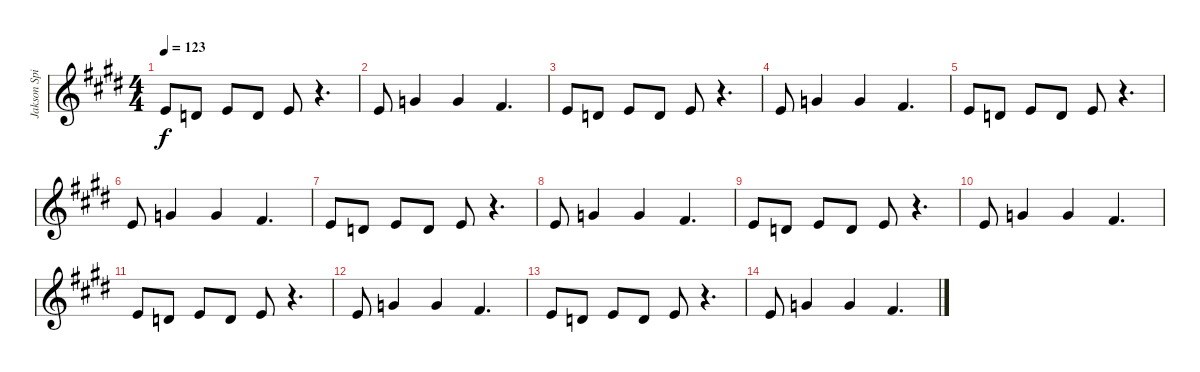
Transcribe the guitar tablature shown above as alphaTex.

\track ("Jakson Spires Vocals" "Jakson Spi") {instrument reedorgan}
\staff {score}
\tuning (E4 B3 G3 D3 A2 E2) {hide}
\ts (4 4)
\tempo 123
\clef g2
\ks e
9.3.8{dy f} 7.3.8 9.3.8 7.3.8 9.3.8 r.4{d} |
9.3.8 8.2.4 8.2.4 7.2.4{d} |
9.3.8 7.3.8 9.3.8 7.3.8 9.3.8 r.4{d} |
9.3.8 8.2.4 8.2.4 7.2.4{d} |
9.3.8 7.3.8 9.3.8 7.3.8 9.3.8 r.4{d} |
9.3.8 8.2.4 8.2.4 7.2.4{d} |
9.3.8 7.3.8 9.3.8 7.3.8 9.3.8 r.4{d} |
9.3.8 8.2.4 8.2.4 7.2.4{d} |
9.3.8 7.3.8 9.3.8 7.3.8 9.3.8 r.4{d} |
9.3.8 8.2.4 8.2.4 7.2.4{d} |
9.3.8 7.3.8 9.3.8 7.3.8 9.3.8 r.4{d} |
9.3.8 8.2.4 8.2.4 7.2.4{d} |
9.3.8 7.3.8 9.3.8 7.3.8 9.3.8 r.4{d} |
9.3.8 8.2.4 8.2.4 7.2.4{d}
